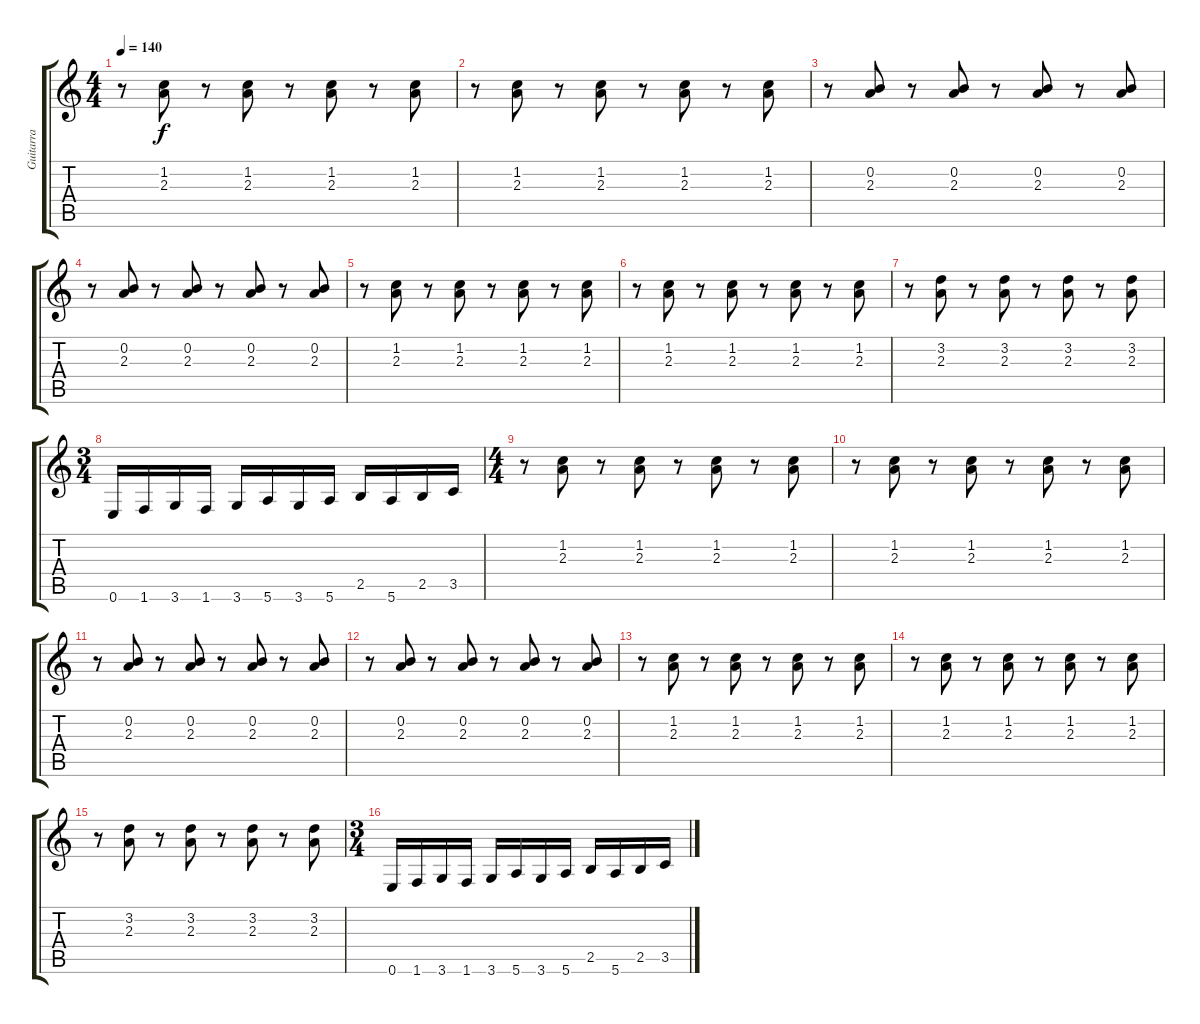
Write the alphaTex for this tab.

\track ("Guitarra" "Guitarra") {instrument distortionguitar}
\staff {score tabs}
\tuning (E4 B3 G3 D3 A2 E2) {hide}
\ts (4 4)
\tempo 140
\clef g2
\ks c
r.8{dy f} (1.2 2.3).8 r.8 (1.2 2.3).8 r.8 (1.2 2.3).8 r.8 (1.2 2.3).8 |
r.8 (1.2 2.3).8 r.8 (1.2 2.3).8 r.8 (1.2 2.3).8 r.8 (1.2 2.3).8 |
r.8 (0.2 2.3).8 r.8 (0.2 2.3).8 r.8 (0.2 2.3).8 r.8 (0.2 2.3).8 |
r.8 (0.2 2.3).8 r.8 (0.2 2.3).8 r.8 (0.2 2.3).8 r.8 (0.2 2.3).8 |
r.8 (1.2 2.3).8 r.8 (1.2 2.3).8 r.8 (1.2 2.3).8 r.8 (1.2 2.3).8 |
r.8 (1.2 2.3).8 r.8 (1.2 2.3).8 r.8 (1.2 2.3).8 r.8 (1.2 2.3).8 |
r.8 (3.2 2.3).8 r.8 (3.2 2.3).8 r.8 (3.2 2.3).8 r.8 (3.2 2.3).8 |
\ts (3 4)
0.6.16 1.6.16 3.6.16 1.6.16 3.6.16 5.6.16 3.6.16 5.6.16 2.5.16 5.6.16 2.5.16 3.5.16 |
\ts (4 4)
r.8 (1.2 2.3).8 r.8 (1.2 2.3).8 r.8 (1.2 2.3).8 r.8 (1.2 2.3).8 |
r.8 (1.2 2.3).8 r.8 (1.2 2.3).8 r.8 (1.2 2.3).8 r.8 (1.2 2.3).8 |
r.8 (0.2 2.3).8 r.8 (0.2 2.3).8 r.8 (0.2 2.3).8 r.8 (0.2 2.3).8 |
r.8 (0.2 2.3).8 r.8 (0.2 2.3).8 r.8 (0.2 2.3).8 r.8 (0.2 2.3).8 |
r.8 (1.2 2.3).8 r.8 (1.2 2.3).8 r.8 (1.2 2.3).8 r.8 (1.2 2.3).8 |
r.8 (1.2 2.3).8 r.8 (1.2 2.3).8 r.8 (1.2 2.3).8 r.8 (1.2 2.3).8 |
r.8 (3.2 2.3).8 r.8 (3.2 2.3).8 r.8 (3.2 2.3).8 r.8 (3.2 2.3).8 |
\ts (3 4)
0.6.16 1.6.16 3.6.16 1.6.16 3.6.16 5.6.16 3.6.16 5.6.16 2.5.16 5.6.16 2.5.16 3.5.16
